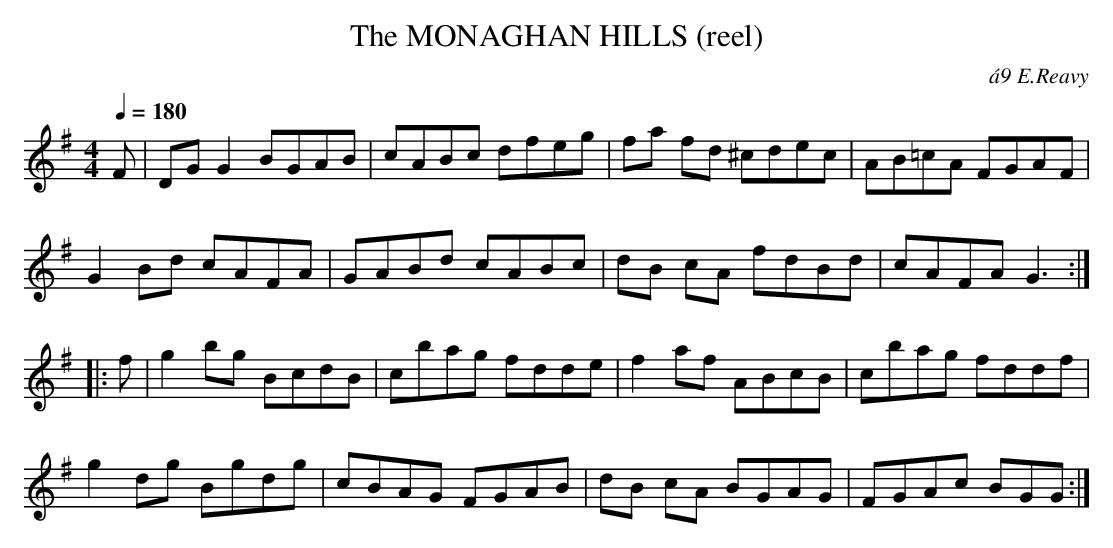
X:1
T:MONAGHAN HILLS (reel), The
C:\'a9 E.Reavy
Y:"allegro moderato"
Q:1/4=180
M:4/4
L:1/8
K:G
F|DGG2 BGAB|cABc dfeg|fa fd ^cdec|AB=cA FGAF|
G2 Bd cAFA|GABd cABc|dB cA fdBd|cAFA G3:|
|:f|g2 bg BcdB|cbag fdde|f2 af ABcB|cbag fddf|
g2 dg Bgdg|cBAG FGAB|dB cA BGAG|FGAc BGG:|
